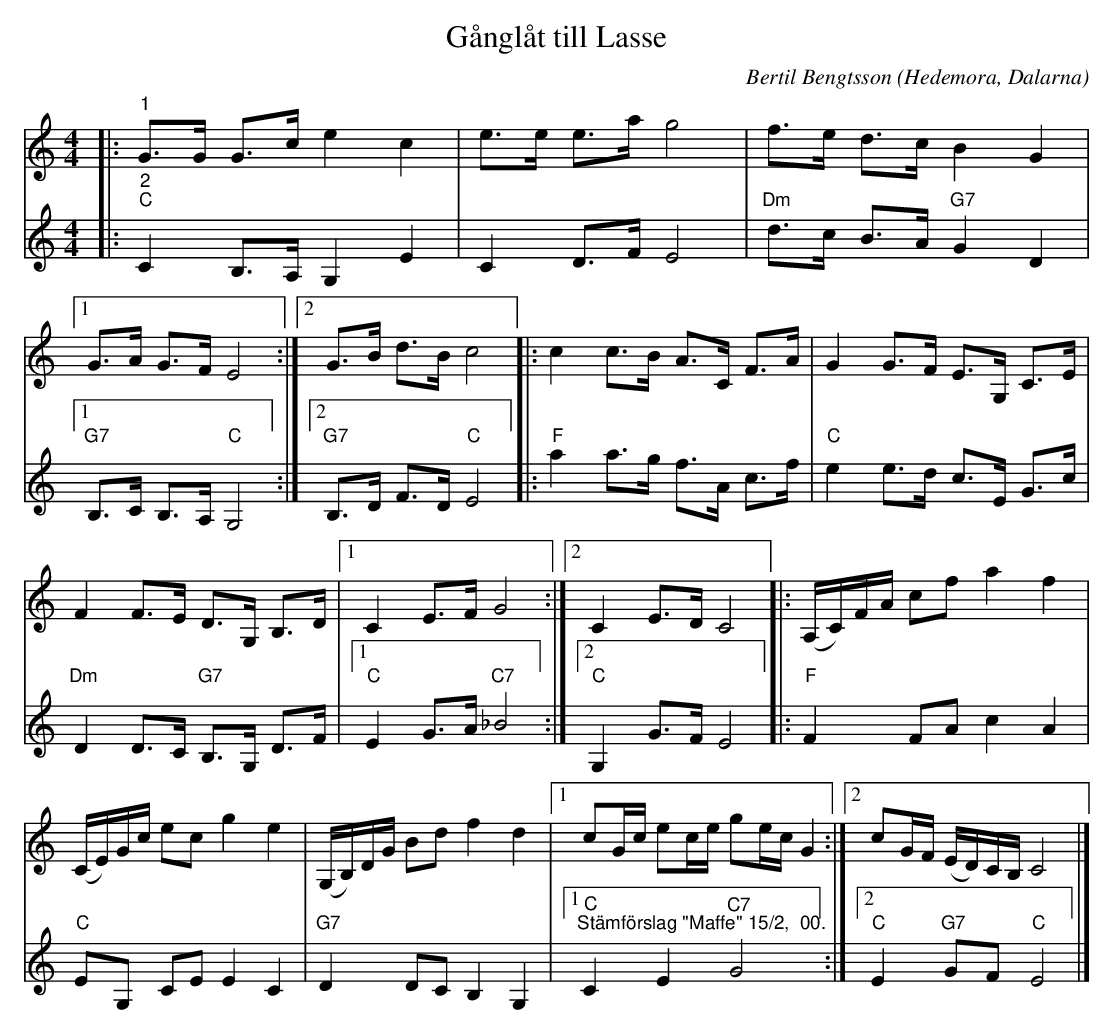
X:1
T:Gånglåt till Lasse
C:Bertil Bengtsson
O:Hedemora, Dalarna
L:1/8
M:4/4
K:C
V:1
|:"^1" G>G G>c e2 c2 | e>e e>a g4 | f>e d>c B2 G2 |1
G>A G>F E4 :|2 G>B d>B c4 |: c2 c>B A>C F>A | G2 G>F E>G, C>E |
F2 F>E D>G, B,>D |1 C2 E>F G4 :|2 C2 E>D C4 |: (A,/C/)F/A/ cf a2 f2 |
(C/E/)G/c/ ec g2 e2 | (G,/B,/)D/G/ Bd f2 d2 |1 cG/c/ ec/e/ ge/c/ G2 :|2 cG/F/ (E/D/)C/B,/ C4 |]
V:2
|:"^2""C" C2 B,>A, G,2 E2 | C2 D>F E4 |"Dm" d>c B>A"G7" G2 D2 |1
"G7" B,>C B,>A,"C" G,4 :|2 "G7" B,>D F>D"C" E4 |:"F" a2 a>g f>A c>f |"C" e2 e>d c>E G>c |
"Dm" D2 D>C"G7" B,>G, D>F |1 "C" E2 G>A"C7" _B4 :|2"C" G,2 G>F E4 |:"F" F2 FA c2 A2 |
"C" EG, CE E2 C2 | "G7" D2 DC B,2 G,2 |1"C" "^Stämförslag \"Maffe\" 15/2,  00." C2 E2 "C7" G4 :|2 "C" E2 "G7" GF"C" E4 |]
